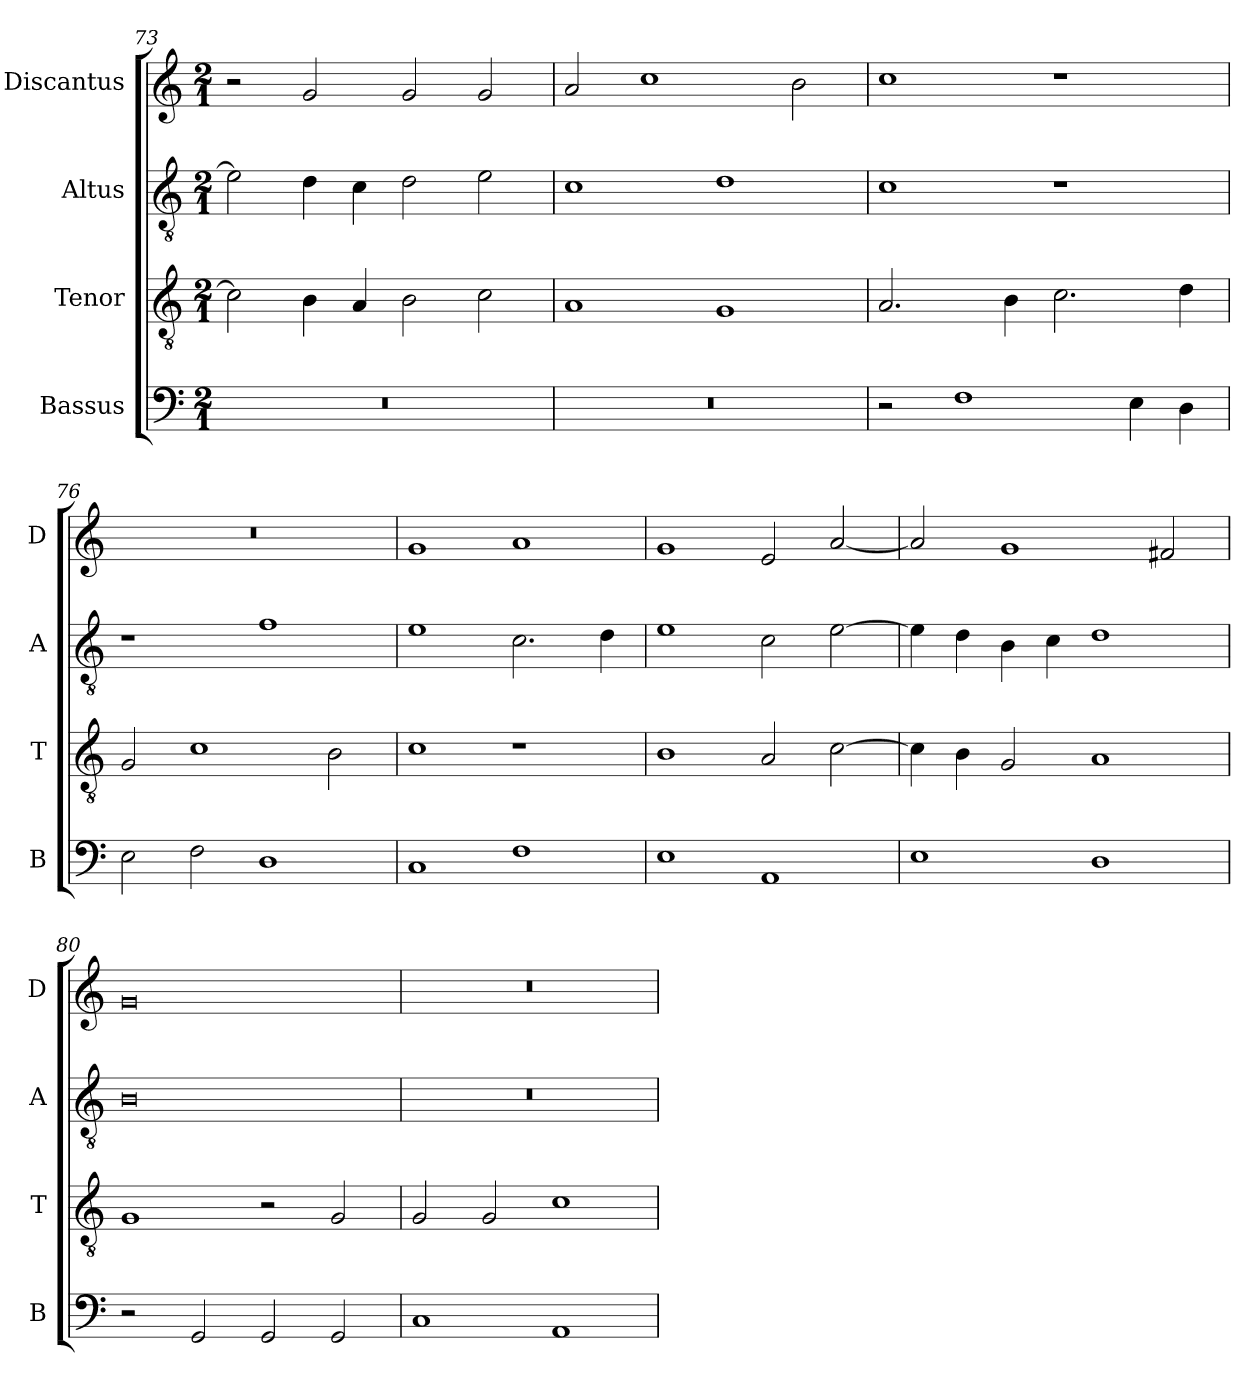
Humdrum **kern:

**kern	**kern	**kern	**kern
*part4	*part3	*part2	*part1
*staff4	*staff3	*staff2	*staff1
*I"Bassus	*I"Tenor	*I"Altus	*I"Discantus
*I'B	*I'T	*I'A	*I'D
*clefF4	*clefGv2	*clefGv2	*clefG2
*k[]	*k[]	*k[]	*k[]
*M2/1	*M2/1	*M2/1	*M2/1
=73	=73	=73	=73
0r	2c\]	2e\]	2r
.	4B\	4d\	2g/
.	4A/	4c\	.
.	2B\	2d\	2g/
.	2c\	2e\	2g/
=74	=74	=74	=74
0r	1A	1c	2a/
.	.	.	1cc
.	1G	1d	.
.	.	.	2b\
=75	=75	=75	=75
2r	2.A/	1c	1cc
1F	.	.	.
.	4B\	.	.
.	2.c\	1r	1r
4E\	.	.	.
4D\	4d\	.	.
=76	=76	=76	=76
2E\	2G/	1r	0r
2F\	1c	.	.
1D	.	1f	.
.	2B\	.	.
=77	=77	=77	=77
1C	1c	1e	1g
1F	1r	2.c\	1a
.	.	4d\	.
=78	=78	=78	=78
1E	1B	1e	1g
1AA	2A/	2c\	2e/
.	[2c\	[2e\	[2a/
=79	=79	=79	=79
1E	4c\]	4e\]	2a/]
.	4B\	4d\	.
.	2G/	4B\	1g
.	.	4c\	.
1D	1A	1d	.
.	.	.	2f#X/
=80	=80	=80	=80
2r	1G	0B	0g
2GG/	.	.	.
2GG/	2r	.	.
2GG/	2G/	.	.
=81	=81	=81	=81
1C	2G/	0r	0r
.	2G/	.	.
1AA	1c	.	.
=	=	=	=
*-	*-	*-	*-
